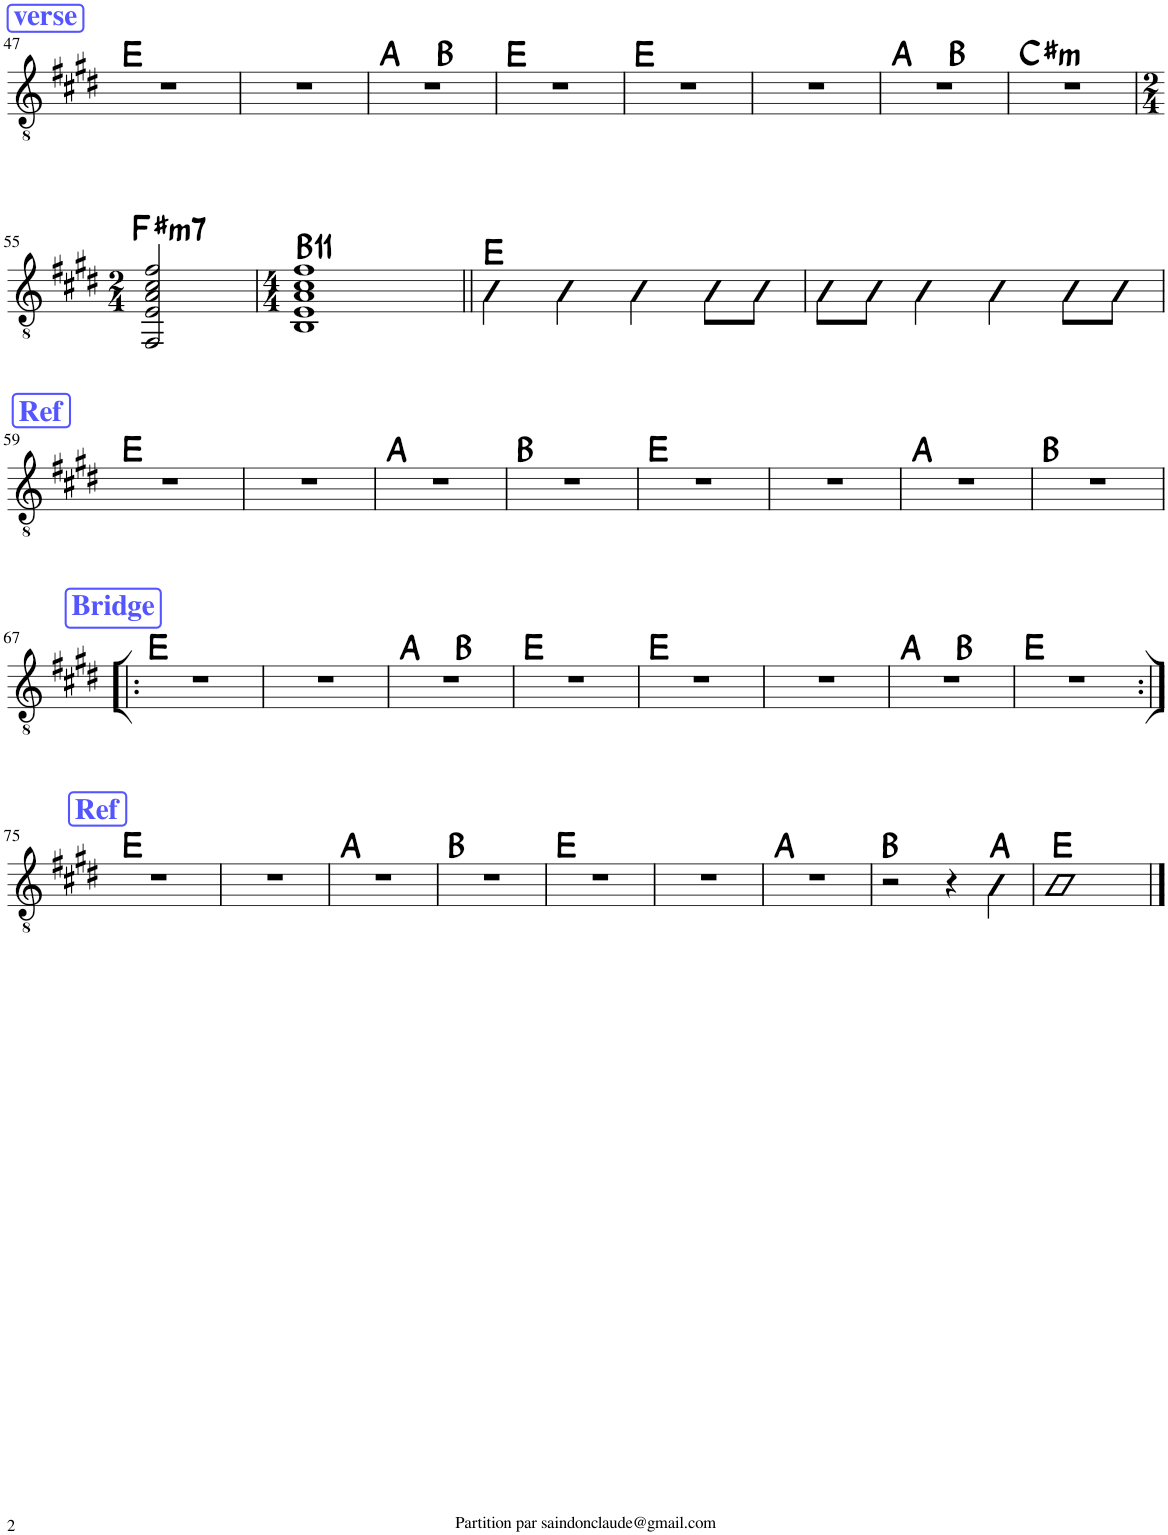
**kern	**harte
*part1	*part1
*staff1	*
*I"Classical Guitar	*
*I'Guit.	*
!!LO:PB:g=z
*clefGv2	*
*k[f#c#g#d#]	*
*M4/4	*
!!LO:REH:place=s1:a:B:cj:color=#5555FF:fs=14:t=verse
=47	=47
1r	E:maj
=48	=48
1r	.
=49	=49
*^	*
1r	2ryy	A:maj
.	2ryy	B:maj
*v	*v	*
=50	=50
1r	E:maj
=51	=51
1r	E:maj
=52	=52
1r	.
=53	=53
*^	*
1r	2ryy	A:maj
.	2ryy	B:maj
=54	=54	=54
!	!	!LO:H:kt=m
*v	*v	*
1r	C#:min
!!LO:LB:g=z
=55	=55
*M2/4	*
!	!LO:H:kt=m7
2FF#/ 2E/ 2A/ 2c#/ 2f#/	F#:min7
=56	=56
*M4/4	*
!	!LO:H:kt=11
1BB 1E 1A 1c# 1f#	B:9(11)
=57||	=57||
4E\	E:maj
4E\	.
4E\	.
8E\L	.
8E\J	.
=58	=58
8E\L	.
8E\J	.
4E\	.
4E\	.
8E\L	.
8E\J	.
!!LO:LB:g=z
!!LO:REH:place=s1:a:B:cj:color=#5555FF:fs=14:t=Ref
=59	=59
1r	E:maj
=60	=60
1r	.
=61	=61
1r	A:maj
=62	=62
1r	B:maj
=63	=63
1r	E:maj
=64	=64
1r	.
=65	=65
1r	A:maj
=66	=66
1r	B:maj
!!LO:LB:g=z
!!LO:REH:place=s1:a:B:cj:color=#5555FF:fs=14:t=Bridge
=67!|:	=67!|:
1r	E:maj
=68	=68
1r	.
=69	=69
*^	*
1r	2ryy	A:maj
.	2ryy	B:maj
*v	*v	*
=70	=70
1r	E:maj
=71	=71
1r	E:maj
=72	=72
1r	.
=73	=73
*^	*
1r	2ryy	A:maj
.	2ryy	B:maj
*v	*v	*
=74	=74
1r	E:maj
!!LO:LB:g=z
!!LO:REH:place=s1:a:B:cj:color=#5555FF:fs=14:t=Ref
=75:|!	=75:|!
1r	E:maj
=76	=76
1r	.
=77	=77
1r	A:maj
=78	=78
1r	B:maj
=79	=79
1r	E:maj
=80	=80
1r	.
=81	=81
1r	A:maj
=82	=82
2r	B:maj
4r	.
4A\	A:maj
=83	=83
1E	E:maj
==	==
*-	*-
